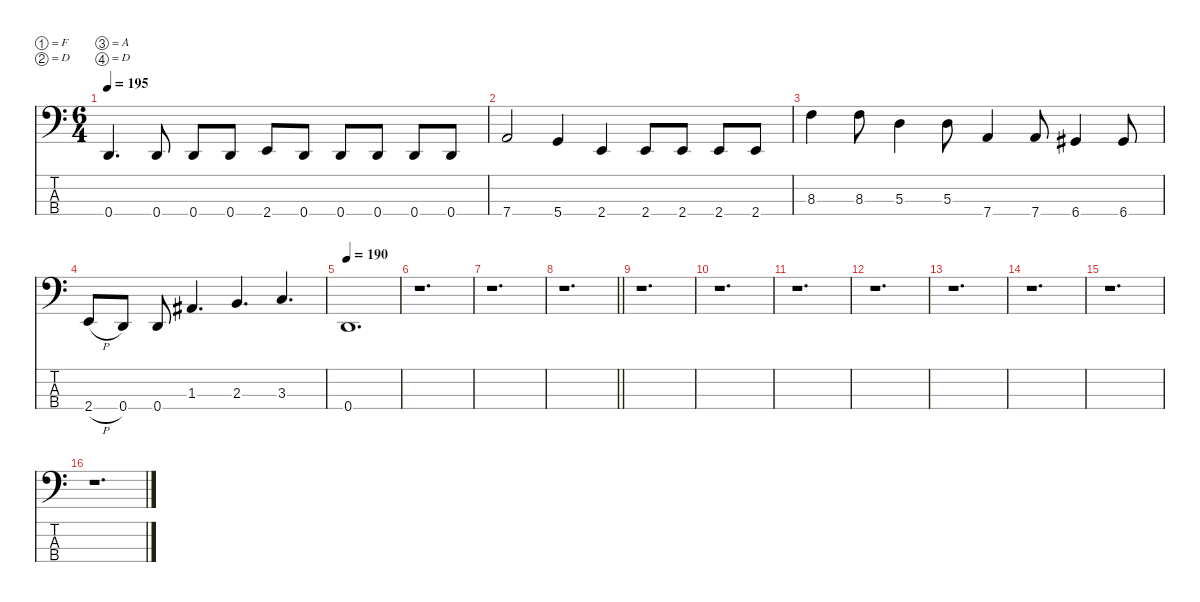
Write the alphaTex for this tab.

\defaultSystemsLayout 4
\hideDynamics
\bracketExtendMode nobrackets
\singleTrackTrackNamePolicy hidden
\multiTrackTrackNamePolicy hidden
\firstSystemTrackNameMode fullname
\firstSystemTrackNameOrientation horizontal
\otherSystemsTrackNameOrientation horizontal
\track ("Bass" "el.bs.") {defaultSystemsLayout 4 instrument electricbassfinger}
\staff {score tabs}
\tuning (F2 D2 A1 D1)
\ts (6 4)
\tempo 195
\clef f4
\ks c
0.4.4{d dy f beam Up} 0.4.8{beam Up} 0.4.8{beam Up} 0.4.8{beam Up} 2.4.8{beam Up} 0.4.8{beam Up} 0.4.8{beam Up} 0.4.8{beam Up} 0.4.8{beam Up} 0.4.8{beam Up} |
7.4.2{beam Up} 5.4.4{beam Up} 2.4.4{beam Up} 2.4.8{beam Up} 2.4.8{beam Up} 2.4.8{beam Up} 2.4.8{beam Up} |
8.3.4{beam Down} 8.3.8{beam Down} 5.3.4{beam Down} 5.3.8{beam Down} 7.4.4{beam Up} 7.4.8{beam Up} 6.4{acc #}.4{beam Up} 6.4{acc #}.8{beam Up} |
2.4{h}.8{beam Up} 0.4.8{beam Up} 0.4.8{beam Up} 1.3{acc #}.4{d beam Up} 2.3.4{d beam Up} 3.3.4{d beam Up} |
\tempo 190
0.4.1{d beam Up} |
r.1{d beam Down} |
r.1{d beam Down} |
\barLineRight lightlight
r.1{d beam Down} |
r.1{d beam Down} |
r.1{d beam Down} |
r.1{d beam Down} |
r.1{d beam Down} |
r.1{d beam Down} |
r.1{d beam Down} |
r.1{d beam Down} |
r.1{d beam Down}
